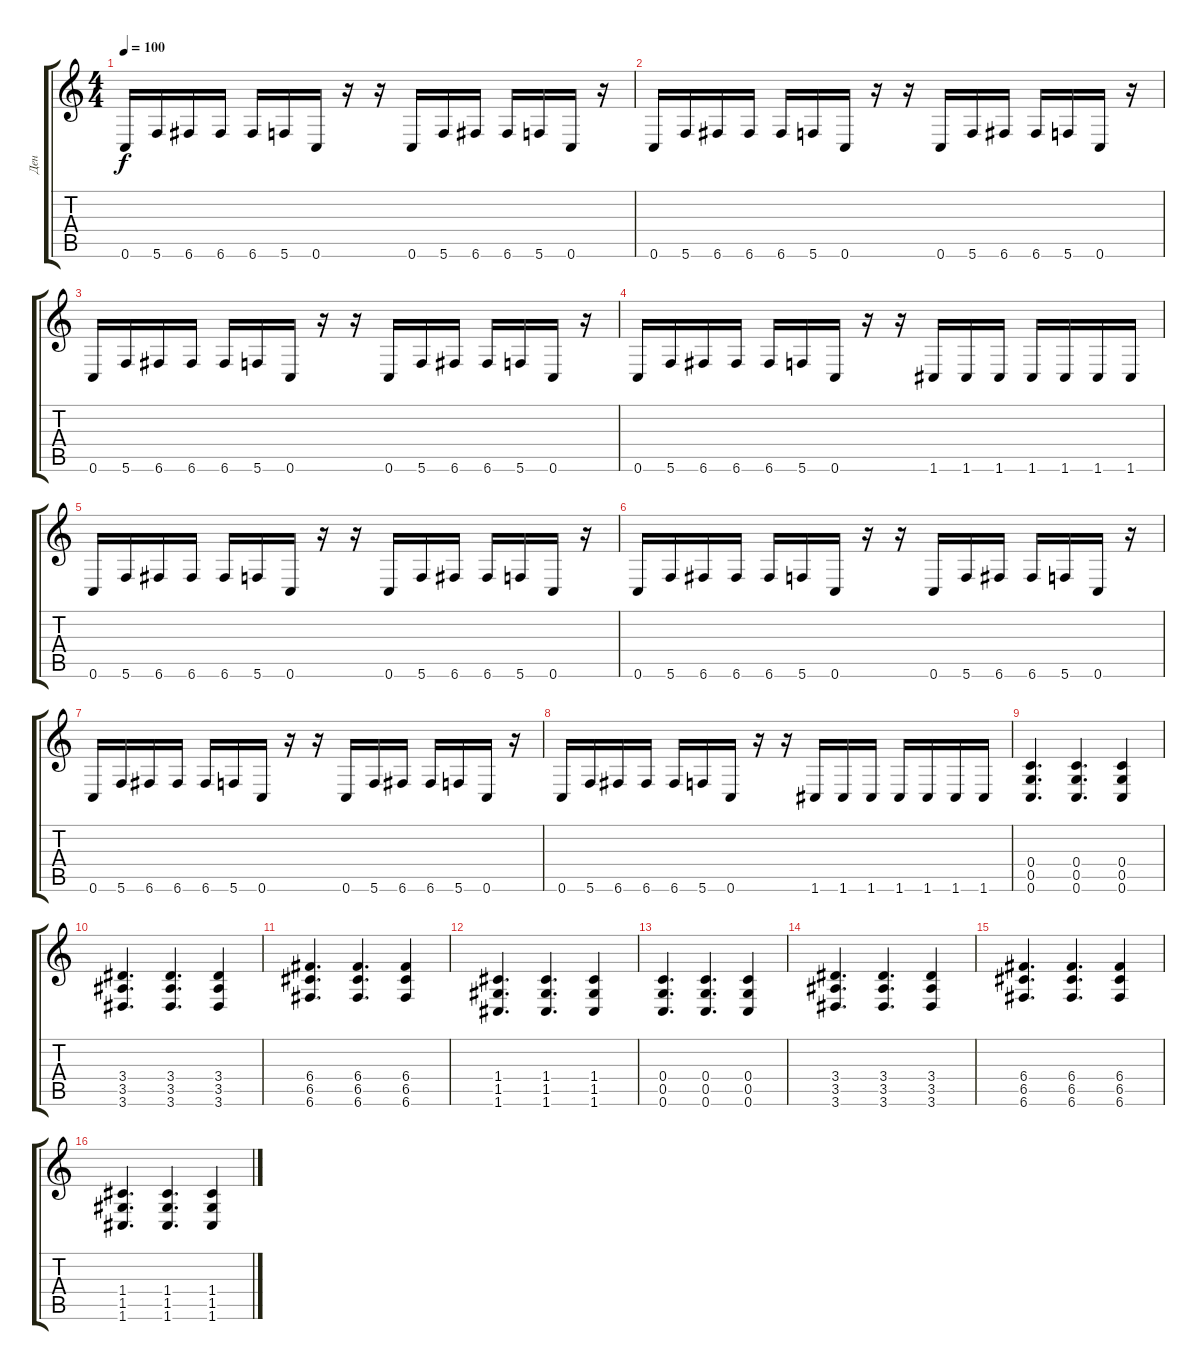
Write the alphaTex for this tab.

\track ("Ден" "Ден") {instrument overdrivenguitar}
\staff {score tabs}
\tuning (D4 A3 F3 C3 G2 C2) {hide}
\ts (4 4)
\tempo 100
\clef g2
\ks c
0.6.16{dy f} 5.6.16 6.6.16 6.6.16 6.6.16 5.6.16 0.6.16 r.16 r.16 0.6.16 5.6.16 6.6.16 6.6.16 5.6.16 0.6.16 r.16 |
0.6.16 5.6.16 6.6.16 6.6.16 6.6.16 5.6.16 0.6.16 r.16 r.16 0.6.16 5.6.16 6.6.16 6.6.16 5.6.16 0.6.16 r.16 |
0.6.16 5.6.16 6.6.16 6.6.16 6.6.16 5.6.16 0.6.16 r.16 r.16 0.6.16 5.6.16 6.6.16 6.6.16 5.6.16 0.6.16 r.16 |
0.6.16 5.6.16 6.6.16 6.6.16 6.6.16 5.6.16 0.6.16 r.16 r.16 1.6.16 1.6.16 1.6.16 1.6.16 1.6.16 1.6.16 1.6.16 |
0.6.16 5.6.16 6.6.16 6.6.16 6.6.16 5.6.16 0.6.16 r.16 r.16 0.6.16 5.6.16 6.6.16 6.6.16 5.6.16 0.6.16 r.16 |
0.6.16 5.6.16 6.6.16 6.6.16 6.6.16 5.6.16 0.6.16 r.16 r.16 0.6.16 5.6.16 6.6.16 6.6.16 5.6.16 0.6.16 r.16 |
0.6.16 5.6.16 6.6.16 6.6.16 6.6.16 5.6.16 0.6.16 r.16 r.16 0.6.16 5.6.16 6.6.16 6.6.16 5.6.16 0.6.16 r.16 |
0.6.16 5.6.16 6.6.16 6.6.16 6.6.16 5.6.16 0.6.16 r.16 r.16 1.6.16 1.6.16 1.6.16 1.6.16 1.6.16 1.6.16 1.6.16 |
(0.4 0.5 0.6).4{d} (0.4 0.5 0.6).4{d} (0.4 0.5 0.6).4 |
(3.4 3.5 3.6).4{d} (3.4 3.5 3.6).4{d} (3.4 3.5 3.6).4 |
(6.4 6.5 6.6).4{d} (6.4 6.5 6.6).4{d} (6.4 6.5 6.6).4 |
(1.4 1.5 1.6).4{d} (1.4 1.5 1.6).4{d} (1.4 1.5 1.6).4 |
(0.4 0.5 0.6).4{d} (0.4 0.5 0.6).4{d} (0.4 0.5 0.6).4 |
(3.4 3.5 3.6).4{d} (3.4 3.5 3.6).4{d} (3.4 3.5 3.6).4 |
(6.4 6.5 6.6).4{d} (6.4 6.5 6.6).4{d} (6.4 6.5 6.6).4 |
(1.4 1.5 1.6).4{d} (1.4 1.5 1.6).4{d} (1.4 1.5 1.6).4
